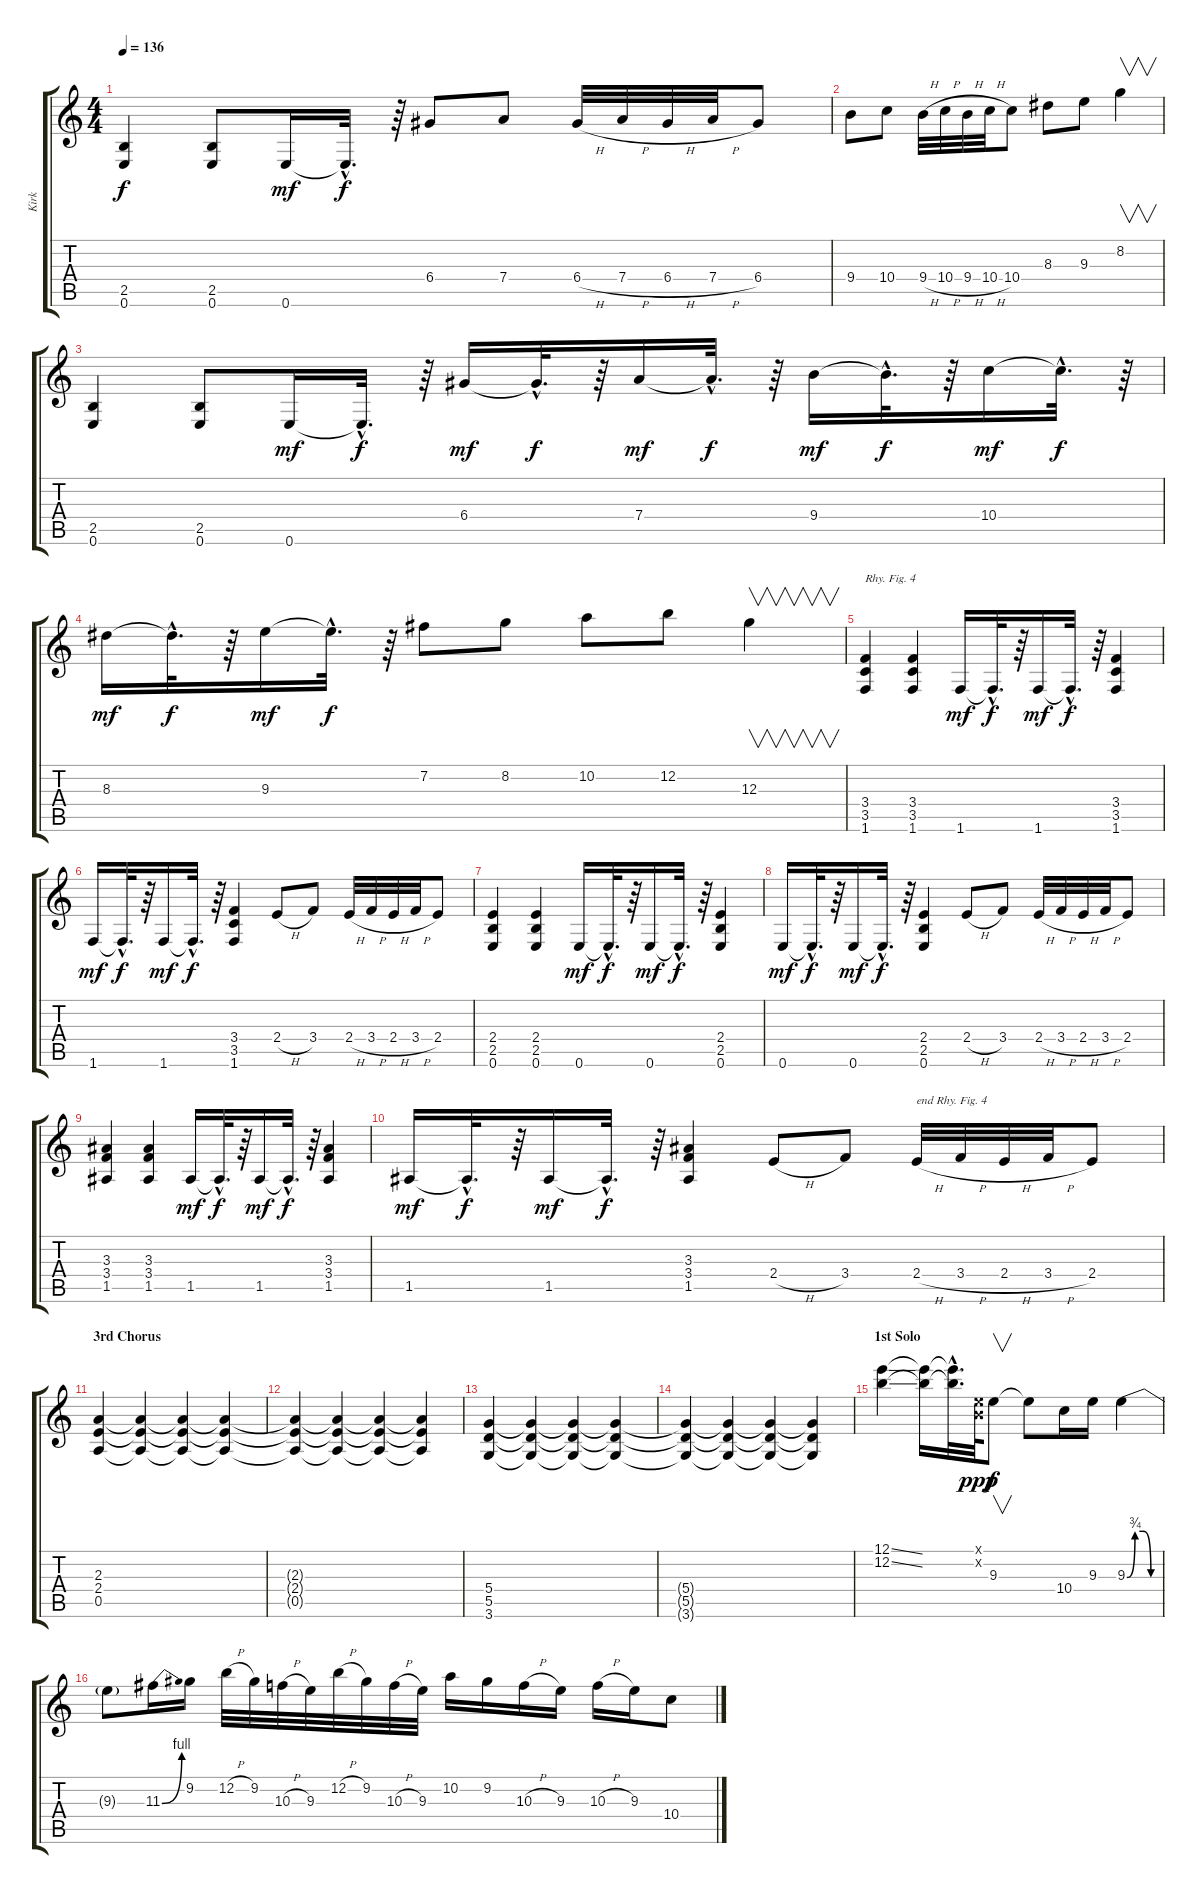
\track ("Kirk" "Kirk") {instrument distortionguitar}
\staff {score tabs}
\tuning (E4 B3 G3 D3 A2 E2) {hide}
\ts (4 4)
\tempo 136
\clef g2
\ks c
(2.5 0.6).4{dy f} (2.5 0.6).8 0.6.16{dy mf} 0.6{hac t}.32{d dy f} r.64 6.4.8 7.4.8 6.4{h}.32 7.4{h}.32 6.4{h}.32 7.4{h}.32 6.4.8 |
9.4.8 10.4.8 9.4{h}.32 10.4{h}.32 9.4{h}.32 10.4{h}.32 10.4.8 8.3.8 9.3.8 8.2.4{v} |
(2.5 0.6).4 (2.5 0.6).8 0.6.16{dy mf} 0.6{hac t}.32{d dy f} r.64 6.4.16{dy mf} 6.4{hac t}.32{d dy f} r.64 7.4.16{dy mf} 7.4{hac t}.32{d dy f} r.64 9.4.16{dy mf} 9.4{hac t}.32{d dy f} r.64 10.4.16{dy mf} 10.4{hac t}.32{d dy f} r.64 |
8.3.16{dy mf} 8.3{hac t}.32{d dy f} r.64 9.3.16{dy mf} 9.3{hac t}.32{d dy f} r.64 7.2.8 8.2.8 10.2.8 12.2.8 12.3.4{v} |
(3.4 3.5 1.6).4{txt "Rhy. Fig. 4"} (3.4 3.5 1.6).4 1.6.16{dy mf} 1.6{hac t}.32{d dy f} r.64 1.6.16{dy mf} 1.6{hac t}.32{d dy f} r.64 (3.4 3.5 1.6).4 |
1.6.16{dy mf} 1.6{hac t}.32{d dy f} r.64 1.6.16{dy mf} 1.6{hac t}.32{d dy f} r.64 (3.4 3.5 1.6).4 2.4{h}.8 3.4.8 2.4{h}.32 3.4{h}.32 2.4{h}.32 3.4{h}.32 2.4.8 |
(2.4 2.5 0.6).4 (2.4 2.5 0.6).4 0.6.16{dy mf} 0.6{hac t}.32{d dy f} r.64 0.6.16{dy mf} 0.6{hac t}.32{d dy f} r.64 (2.4 2.5 0.6).4 |
0.6.16{dy mf} 0.6{hac t}.32{d dy f} r.64 0.6.16{dy mf} 0.6{hac t}.32{d dy f} r.64 (2.4 2.5 0.6).4 2.4{h}.8 3.4.8 2.4{h}.32 3.4{h}.32 2.4{h}.32 3.4{h}.32 2.4.8 |
(3.3 3.4 1.5).4 (3.3 3.4 1.5).4 1.5.16{dy mf} 1.5{hac t}.32{d dy f} r.64 1.5.16{dy mf} 1.5{hac t}.32{d dy f} r.64 (3.3 3.4 1.5).4 |
1.5.16{dy mf} 1.5{hac t}.32{d dy f} r.64 1.5.16{dy mf} 1.5{hac t}.32{d dy f} r.64 (3.3 3.4 1.5).4 2.4{h}.8 3.4.8 2.4{h}.32{txt "end Rhy. Fig. 4"} 3.4{h}.32 2.4{h}.32 3.4{h}.32 2.4.8 |
\section ("" "3rd Chorus")
(2.3 2.4 0.5).4 (2.3{t} 2.4{t} 0.5{t}).4 (2.3{t} 2.4{t} 0.5{t}).4 (2.3{t} 2.4{t} 0.5{t}).4 |
(2.3{t} 2.4{t} 0.5{t}).4 (2.3{t} 2.4{t} 0.5{t}).4 (2.3{t} 2.4{t} 0.5{t}).4 (2.3{t} 2.4{t} 0.5{t}).4 |
(5.4 5.5 3.6).4 (5.4{t} 5.5{t} 3.6{t}).4 (5.4{t} 5.5{t} 3.6{t}).4 (5.4{t} 5.5{t} 3.6{t}).4 |
(5.4{t} 5.5{t} 3.6{t}).4 (5.4{t} 5.5{t} 3.6{t}).4 (5.4{t} 5.5{t} 3.6{t}).4 (5.4{t} 5.5{t} 3.6{t}).4 |
\section ("" "1st Solo")
(12.1{ss} 12.2{ss}).4{volume 16} (12.1{t} 12.2{t}).16 (12.1{hac t} 12.2{hac t}).32{d} (0.1{x} 0.2{x}).64{dy ppp} 9.3.8{v dy f} 9.3{t}.8 10.4.16 9.3.16 9.3{be (custom 0 0 15 3 30 3 45 0 60 0)}.4 |
9.3{t}.8 11.3{be (bend 0 0 60 4)}.16 9.2.16 12.2{h}.32 9.2.32 10.3{h}.32 9.3.32 12.2{h}.32 9.2.32 10.3{h}.32 9.3.32 10.2.16 9.2.16 10.3{h}.16 9.3.16 10.3{h}.16 9.3.16 10.4.8
